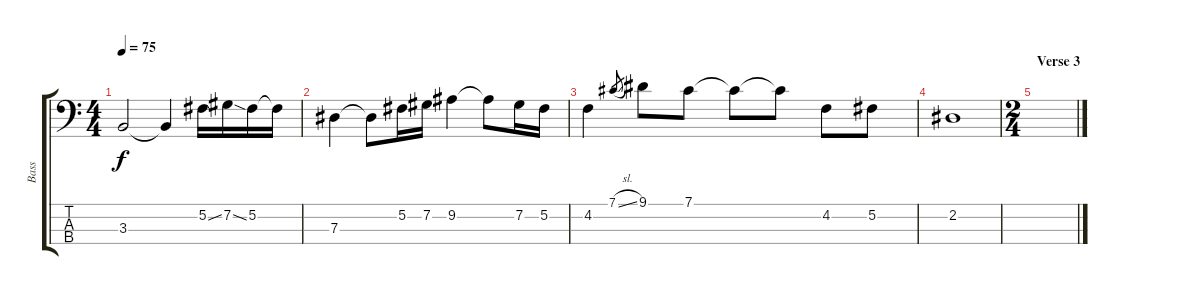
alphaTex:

\track ("Bass" "Bass") {instrument electricbassfinger}
\staff {score tabs}
\tuning (Gb2 Db2 Ab1 Eb1) {hide}
\ts (4 4)
\tempo 75
\clef f4
\ks c
3.3.2{dy f} 3.3{t}.4 5.2{ss}.16 7.2{ss}.16 5.2.16 5.2{t}.16 |
7.3.4 7.3{t}.8 5.2.16 7.2.16 9.2.4 9.2{t}.8 7.2.16 5.2.16 |
4.2.4 7.1{sl}.8{gr} 9.1.8 7.1.8 7.1{t}.8 7.1{t}.8 4.2.8 5.2.8 |
2.2.1 |
\ts (2 4)
\section ("" "Verse 3")
